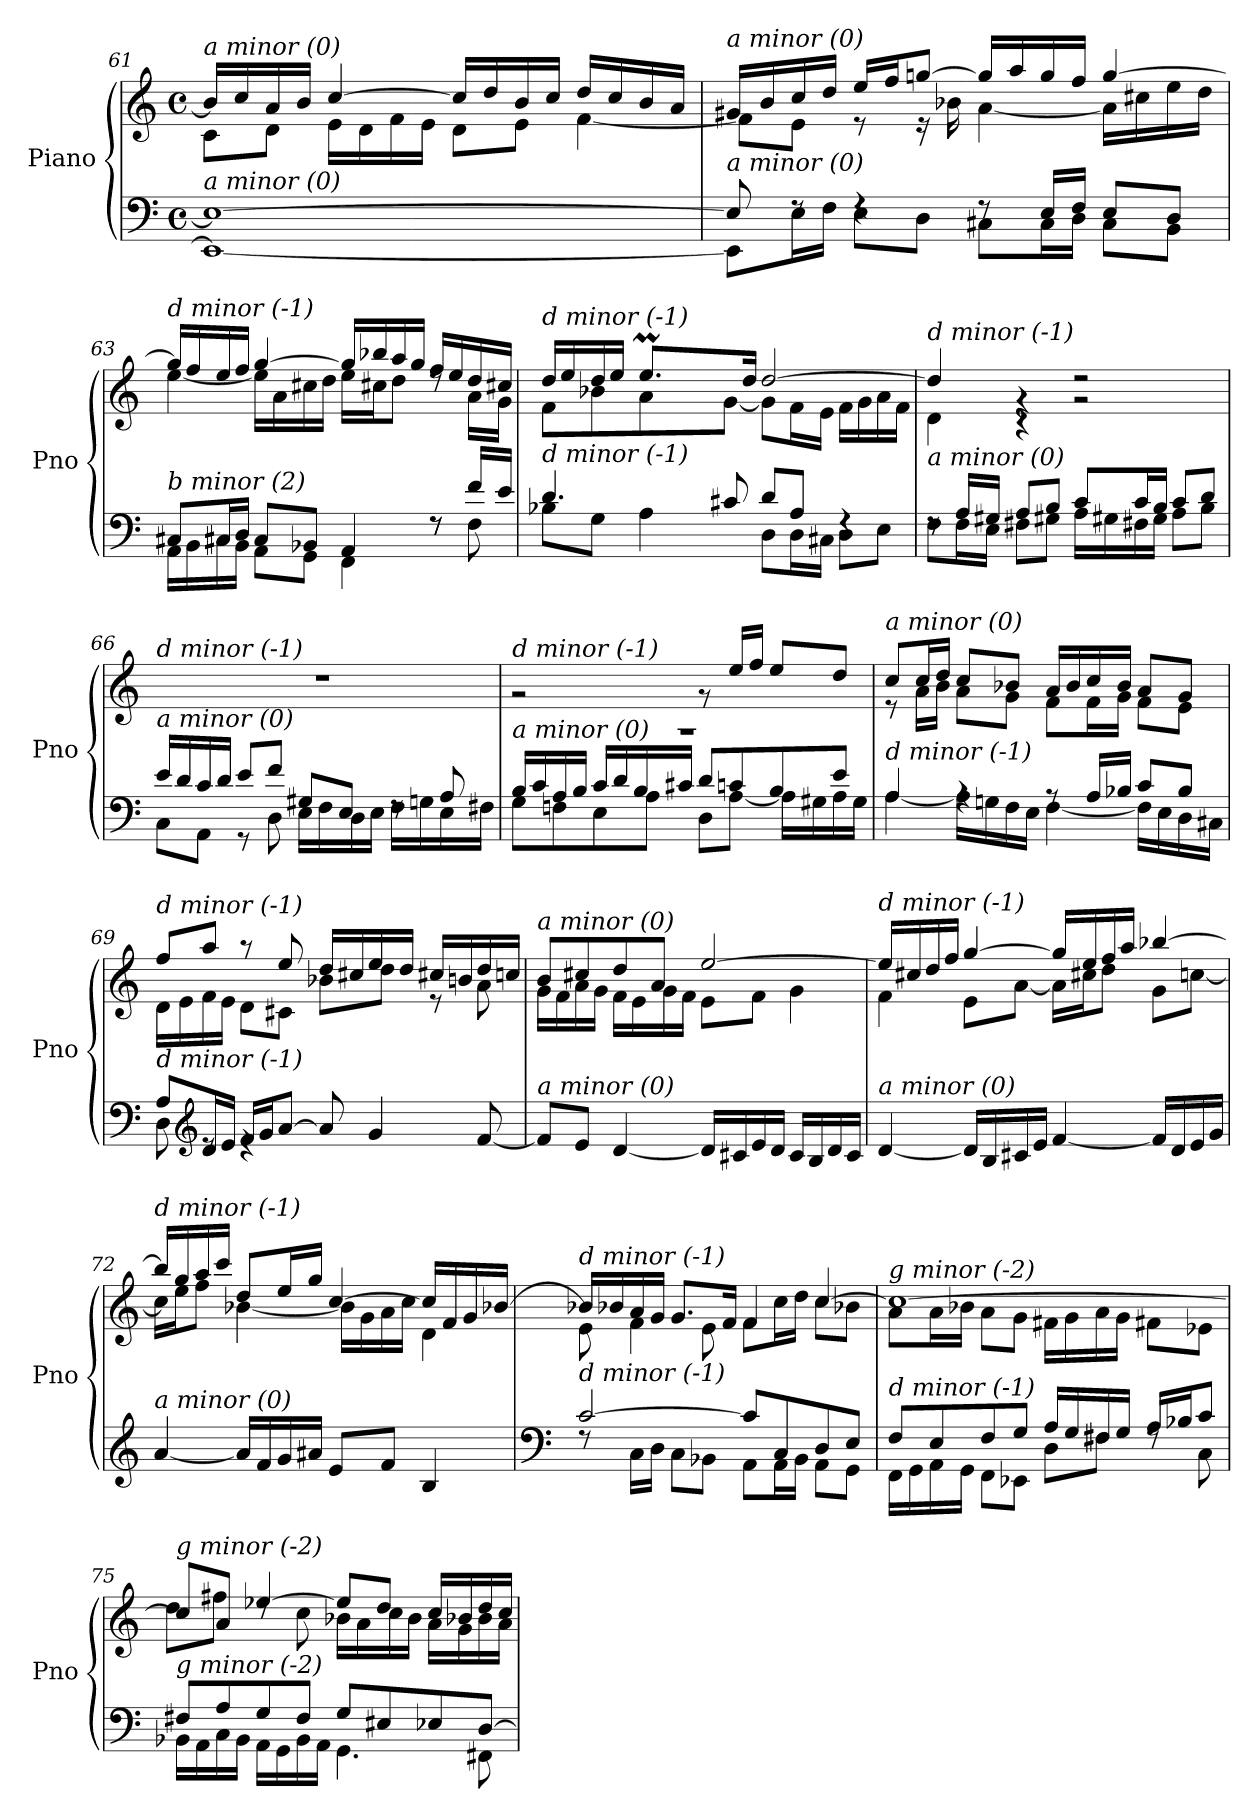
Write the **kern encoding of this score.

**kern	**kern
*part1	*part1
*staff2	*staff1
*I"Piano	*
*I'Pno	*
!!LO:LB:g=z
*clefF4	*clefG2
*k[]	*k[]
*M4/4	*M4/4
*met(c)	*met(c)
=61	=61
*^	*^
!	!	!LO:TX:i:t=a minor (0)	!
!LO:TX:i:t=a minor (0)	!	!	!
1E_	1EE_	16b/LL]	8c\L
.	.	16cc/	.
.	.	16a/	8d\J
.	.	16b/JJ	.
.	.	[4cc/	16e\LL
.	.	.	16d\
.	.	.	16f\
.	.	.	16e\JJ
.	.	16cc/LL]	8d\L
.	.	16dd/	.
.	.	16b/	8e\J
.	.	16cc/JJ	.
.	.	16dd/LL	[4f\
.	.	16cc/	.
.	.	16b/	.
.	.	16a/JJ	.
!!LO:LB:g=z	!!
=62	=62	=62	=62
!	!	!LO:TX:i:t=a minor (0)	!
!LO:TX:i:t=a minor (0)	!	!	!
8E/]	8EE\L]	16g#X/LL	8f\L]
.	.	16b/	.
8rF	16E\L	16cc/	8e\J
.	16F\JJ	16dd/JJ	.
4rF	8E\L	16ee/LL	8r
.	.	16ff/J	.
.	8D\J	[8ggn/J	16r
.	.	.	16b-X\
8rF	8C#X\L	16gg/LL]	[4a\
.	.	16aa/	.
16E/LL	16C#\L	16gg/	.
16F/JJ	16D\JJ	16ff/JJ	.
8E/L	8C#\L	[4gg/	16a\LL]
.	.	.	16cc#X\
8D/J	8BB\J	.	16ee\
.	.	.	16dd\JJ
=63	=63	=63	=63
!	!	!LO:TX:i:t=d minor (-1)	!
!LO:TX:i:t=b minor (2)	!	!	!
8C#X/L	16AA\LL	16gg/LL]	[4ee\
.	16BB\	16ff/	.
16C#X/L	16C#X\	16ee/	.
16D/JJ	16BB\JJ	16ff/JJ	.
8C#/L	8AA\L	[4gg/	16ee\LL]
.	.	.	16a\
8BB-X/J	8GG\J	.	16cc#X\
.	.	.	16dd\JJ
4AA/	4FF\	16gg/LL]	16ee\LL
.	.	16bb-X/	16cc#X\J
.	.	16aa/	8dd\J
.	.	16gg/JJ	.
8rF	8rF	16ff/LL	8rdd
.	.	16ee/	.
16f/LL	8F\	16dd/	16a\LL
16e/JJ	.	16cc#X/JJ	16g\JJ
!!LO:PB:g=z
=64	=64	=64	=64
*	*^	*	*^
!	!	!	!LO:TX:i:t=d minor (-1)	!	!
!LO:TX:i:t=d minor (-1)	!	!	!	!	!
4ryy	4.d/	8B-X\L	16dd/LL	8f\L	4ryy
.	.	.	16ee/	.	.
.	.	8G\J	16dd/	8b-X\	.
.	.	.	16ee/JJ	.	.
8.ryy	.	4A\	8.eem/L	8a\	32ffyy
.	.	.	.	.	32eeyy
.	.	.	.	.	32ffyy
.	.	.	.	.	16.eeyy
.	8c#X/	.	.	[8g\J	.
2ryy	.	.	16dd/Jk	.	2ryy
.	8d/L	8D\L	[2dd/	8g\L]	.
.	8A/J	16D\L	.	16f\L	.
.	.	16C#X\JJ	.	16e\JJ	.
.	4rF	8D\L	.	16f\LL	.
.	.	.	.	16g\	.
.	.	8E\J	.	16a\	.
16ryy	.	.	.	16f\JJ	16ryy
*	*v	*v	*	*	*
!!LO:LB:g=z
=65	=65	=65	=65	=65
!	!	!LO:TX:i:t=d minor (-1)	!	!
!LO:TX:i:t=a minor (0)	!	!	!	!
*	*	*	*v	*v
8rF	8F\L	4dd/]	4d\
16A/LL	16F\L	.	.
16G#X/JJ	16E\JJ	.	.
8A/L	8F#X\L	4rg	4r
8B/J	8G#X\J	.	.
8c/L	16A\LL	2rg	2rdd
.	16G#X\	.	.
16c/L	16F#X\	.	.
16B/JJ	16G#\JJ	.	.
8c/L	8A\L	.	.
8d/J	8B\J	.	.
*	*	*v	*v
=66	=66	=66
!	!	!LO:TX:i:t=d minor (-1)
!LO:TX:i:t=a minor (0)	!	!
16e/LL	8C\L	1rdd
16d/	.	.
16c/	8AA\J	.
16d/JJ	.	.
8e/L	8r	.
8f/J	8D\	.
8G#X/L	16E\LL	.
.	16F\	.
8E/J	16D\	.
.	16E\JJ	.
8rF	16F\LL	.
.	16Gn\	.
8A/	16E\	.
.	16F#X\JJ	.
!!LO:LB:g=z
=67	=67	=67
*	*	*^
!	!	!LO:TX:i:t=d minor (-1)	!
!LO:TX:i:t=a minor (0)	!	!	!
16B/LL	8G\L	1rA	2r
16c/	.	.	.
16A/	8Fn\	.	.
16B/JJ	.	.	.
16c/LL	8E\	.	.
16d/	.	.	.
16B/	8A\J	.	.
16c#X/JJ	.	.	.
8d/L	8D\L	.	8r
8cn/	[8A\J	.	16ee/LL
.	.	.	16ff/JJ
8B/	16A\LL]	.	8ee/L
.	16G#X\	.	.
8e/J	16A\	.	8dd/J
.	16G#\JJ	.	.
!!LO:LB:g=z	!!
=68	=68	=68	=68
!	!	!LO:TX:i:t=a minor (0)	!
!LO:TX:i:t=d minor (-1)	!	!	!
4A/	[4A\	8cc/L	8r
.	.	16cc/L	16a\LL
.	.	16dd/JJ	16b\JJ
4rA	16A\LL]	8cc/L	8a\L
.	16Gn\	.	.
.	16F\	8b-X/J	8g\J
.	16E\JJ	.	.
8rA	[4F\	16a/LL	8f\L
.	.	16b-/	.
16A/LL	.	16cc/	16f\L
16B-X/JJ	.	16b-/JJ	16g\JJ
8c/L	16F\LL]	8a/L	8f\L
.	16E\	.	.
8B-/J	16D\	8g/J	8e\J
.	16C#X\JJ	.	.
=69	=69	=69	=69
*	*	*	*^
!	!	!LO:TX:i:t=d minor (-1)	!	!
!LO:TX:i:t=d minor (-1)	!	!	!	!
8A/L	8D\	8ff/L	16d\LL	2ryy
.	.	.	16e\	.
*clefG2	*	*	*	*
16d/L	8re	8aa/J	16f\	.
16e/JJ	.	.	16e\JJ	.
16f/LL	4re	8r	8d\L	.
16g/J	.	.	.	.
[8a/J	.	8ee/	8c#X\J	.
8a/]	2ryy	16dd/LL	8b-X\L	2ryy
.	.	16cc#X/	.	.
4g/	.	16ee/	8dd\J	.
.	.	16dd/JJ	.	.
.	.	16cc#X/LL	8r	.
.	.	16bn/	.	.
[8f/	.	16dd/	8a\	.
.	.	16ccn/JJ	.	.
*v	*v	*	*	*
*	*	*v	*v
!!LO:LB:g=z
=70	=70	=70
!	!LO:TX:i:t=a minor (0)	!
!LO:TX:i:t=a minor (0)	!	!
8f/L]	8b/L	16g\LL
.	.	16f\
8e/J	8cc#X/	16a\
.	.	16g\JJ
[4d/	8dd/	16f\LL
.	.	16e\
.	8a/J	16g\
.	.	16f\JJ
16d/LL]	[2ee/	8e\L
16c#X/	.	.
16e/	.	8f\J
16d/JJ	.	.
16c#/LL	.	4g\
16B/	.	.
16d/	.	.
16c#/JJ	.	.
!!LO:LB:g=z	!!
=71	=71	=71
!	!LO:TX:i:t=d minor (-1)	!
!LO:TX:i:t=a minor (0)	!	!
[4d/	16ee/LL]	4f\
.	16cc#X/	.
.	16dd/	.
.	16ff/JJ	.
16d/LL]	[4gg/	8e\L
16B/	.	.
16c#X/	.	[8a\J
16e/JJ	.	.
[4f/	16gg/LL]	16a\LL]
.	16ee/	16cc#X\J
.	16ff/	8dd\J
.	16aa/JJ	.
16f/LL]	[4bb-X/	8g\L
16d/	.	.
16e/	.	[8ccn\J
16g/JJ	.	.
=72	=72	=72
!	!LO:TX:i:t=d minor (-1)	!
!LO:TX:i:t=a minor (0)	!	!
[4a/	16bb-/LL]	16cc\LL]
.	16gg/	16ee\J
.	16aa/	8ff\J
.	16ccc/JJ	.
16a/LL]	8dd/L	[4b-X\
16f/	.	.
16g/	16ee/L	.
16a#Xi/JJ	16gg/JJ	.
8e/L	[4cc/	16b-\LL]
.	.	16g\
8f/J	.	16a\
.	.	16cc\JJ
4B/	16cc/LL]	4d\
.	16f/	.
.	16g/	.
.	[16b-X/JJ	.
!!LO:PB:g=z	!!
=73	=73	=73
*clefF4	*	*
*^	*	*
!	!	!LO:TX:i:t=d minor (-1)	!
!LO:TX:i:t=d minor (-1)	!	!	!
[2c/	8rF	16b-X/LL]	8e\
.	.	16b-X/	.
.	16C\LL	16a/	4f\
.	16D\JJ	16g/JJ	.
.	8C\L	8.g/L	.
.	8BB-X\J	.	8e\
.	.	16f/Jk	.
8c/L]	8AA\L	4f/	8f\L
8C/	16AA\L	.	16cc\L
.	16BB-\JJ	.	16dd\JJ
8D/	8AA\L	[4cc/	8cc\L
8E/J	8GG\J	.	8b-X\J
!!LO:LB:g=z	!!
=74	=74	=74	=74
!	!	!LO:TX:i:t=g minor (-2)	!
!LO:TX:i:t=d minor (-1)	!	!	!
8F/L	16FF\LL	1cc_	8a\L
.	16GG\	.	.
8E/	16AA\	.	16a\L
.	16GG\JJ	.	16b-X\JJ
8F/	8FF\L	.	8a\L
8G/J	8EE-X\J	.	8g\J
16A/LL	8D\L	.	16f#X\LL
16G/	.	.	16g\
16F#X/	8F#X\J	.	16a\
16G/JJ	.	.	16g\JJ
16A/LL	8rF	.	8f#X\L
16B-X/J	.	.	.
8c/J	8C\	.	8e-X\J
=75	=75	=75	=75
!	!	!LO:TX:i:t=g minor (-2)	!
!LO:TX:i:t=g minor (-2)	!	!	!
8F#X/L	16BB-X\LL	8cc/L]	8dd\L
.	16AA\	.	.
8A/	16C\	8a/J	8ff#X\J
.	16BB-\JJ	.	.
8G/	16AA\LL	[4ee-X/	8rdd
.	16GG\	.	.
8F#/J	16BB-\	.	8cc\
.	16AA\JJ	.	.
8G/L	4.GG\	8ee-/L]	16b-X\LL
.	.	.	16a\
8E#Xi/	.	8dd/J	16cc\
.	.	.	16b-\JJ
8E-X/	.	16cc/LL	16a\LL
.	.	16b-X/	16g\
[8D/J	8FF#X\	16dd/	16b-\
.	.	16cc/JJ	16a\JJ
*v	*v	*	*
*	*v	*v
=	=
*-	*-
